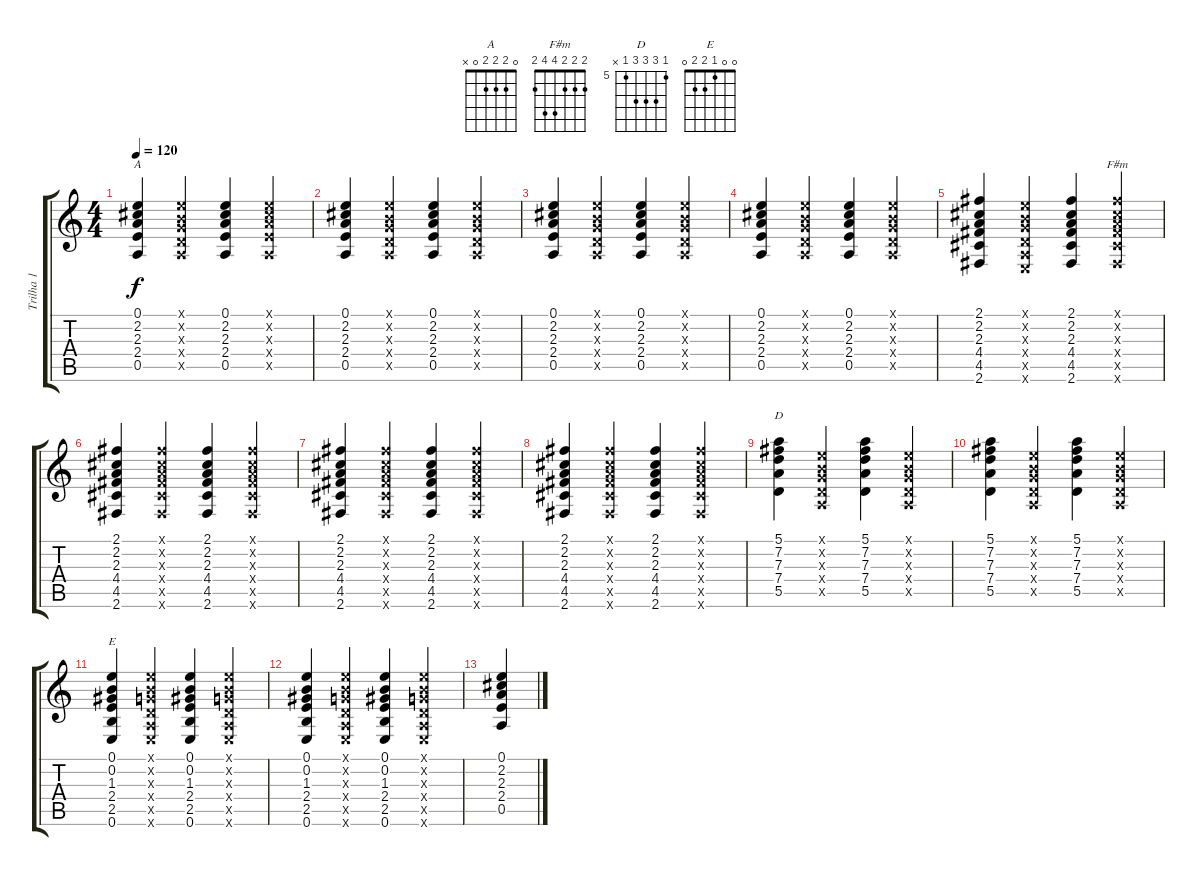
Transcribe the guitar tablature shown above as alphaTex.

\track ("Trilha 1" "Trilha 1") {instrument acousticguitarsteel}
\staff {score tabs}
\tuning (E4 B3 G3 D3 A2 E2) {hide}
\chord ("A" 0 2 2 2 0 x)
\chord ("F#m" 2 2 2 4 4 2)
\chord ("D" 5 7 7 7 5 x) {firstfret 5}
\chord ("E" 0 0 1 2 2 0)
\ts (4 4)
\tempo 120
\clef g2
\ks c
(0.1 2.2 2.3 2.4 0.5).4{ch "A" dy f} (0.1{x} 0.2{x} 0.3{x} 0.4{x} 0.5{x}).4 (0.1 2.2 2.3 2.4 0.5).4 (0.1{x} 2.2{x} 2.3{x} 2.4{x} 0.5{x}).4 |
(0.1 2.2 2.3 2.4 0.5).4 (0.1{x} 0.2{x} 0.3{x} 0.4{x} 0.5{x}).4 (0.1 2.2 2.3 2.4 0.5).4 (0.1{x} 0.2{x} 0.3{x} 0.4{x} 0.5{x}).4 |
(0.1 2.2 2.3 2.4 0.5).4 (0.1{x} 0.2{x} 0.3{x} 0.4{x} 0.5{x}).4 (0.1 2.2 2.3 2.4 0.5).4 (0.1{x} 0.2{x} 0.3{x} 0.4{x} 0.5{x}).4 |
(0.1 2.2 2.3 2.4 0.5).4 (0.1{x} 0.2{x} 0.3{x} 0.4{x} 0.5{x}).4 (0.1 2.2 2.3 2.4 0.5).4 (0.1{x} 0.2{x} 0.3{x} 0.4{x} 0.5{x}).4 |
(2.1 2.2 2.3 4.4 4.5 2.6).4 (0.1{x} 0.2{x} 0.3{x} 0.4{x} 0.5{x} 0.6{x}).4 (2.1 2.2 2.3 4.4 4.5 2.6).4 (2.1{x} 2.2{x} 2.3{x} 4.4{x} 4.5{x} 2.6{x}).4{ch "F#m"} |
(2.1 2.2 2.3 4.4 4.5 2.6).4 (2.1{x} 2.2{x} 2.3{x} 4.4{x} 4.5{x} 2.6{x}).4 (2.1 2.2 2.3 4.4 4.5 2.6).4 (2.1{x} 2.2{x} 2.3{x} 4.4{x} 4.5{x} 2.6{x}).4 |
(2.1 2.2 2.3 4.4 4.5 2.6).4 (2.1{x} 2.2{x} 2.3{x} 4.4{x} 4.5{x} 2.6{x}).4 (2.1 2.2 2.3 4.4 4.5 2.6).4 (2.1{x} 2.2{x} 2.3{x} 4.4{x} 4.5{x} 2.6{x}).4 |
(2.1 2.2 2.3 4.4 4.5 2.6).4 (2.1{x} 2.2{x} 2.3{x} 4.4{x} 4.5{x} 2.6{x}).4 (2.1 2.2 2.3 4.4 4.5 2.6).4 (2.1{x} 2.2{x} 2.3{x} 4.4{x} 4.5{x} 2.6{x}).4 |
(5.1 7.2 7.3 7.4 5.5).4{ch "D"} (0.1{x} 0.2{x} 0.3{x} 0.4{x} 0.5{x}).4 (5.1 7.2 7.3 7.4 5.5).4 (0.1{x} 0.2{x} 0.3{x} 0.4{x} 0.5{x}).4 |
(5.1 7.2 7.3 7.4 5.5).4 (0.1{x} 0.2{x} 0.3{x} 0.4{x} 0.5{x}).4 (5.1 7.2 7.3 7.4 5.5).4 (0.1{x} 0.2{x} 0.3{x} 0.4{x} 0.5{x}).4 |
(0.1 0.2 1.3 2.4 2.5 0.6).4{ch "E"} (0.1{x} 0.2{x} 0.3{x} 0.4{x} 0.5{x} 0.6{x}).4 (0.1 0.2 1.3 2.4 2.5 0.6).4 (0.1{x} 0.2{x} 0.3{x} 0.4{x} 0.5{x} 0.6{x}).4 |
(0.1 0.2 1.3 2.4 2.5 0.6).4 (0.1{x} 0.2{x} 0.3{x} 0.4{x} 0.5{x} 0.6{x}).4 (0.1 0.2 1.3 2.4 2.5 0.6).4 (0.1{x} 0.2{x} 0.3{x} 0.4{x} 0.5{x} 0.6{x}).4 |
(0.1 2.2 2.3 2.4 0.5).4
